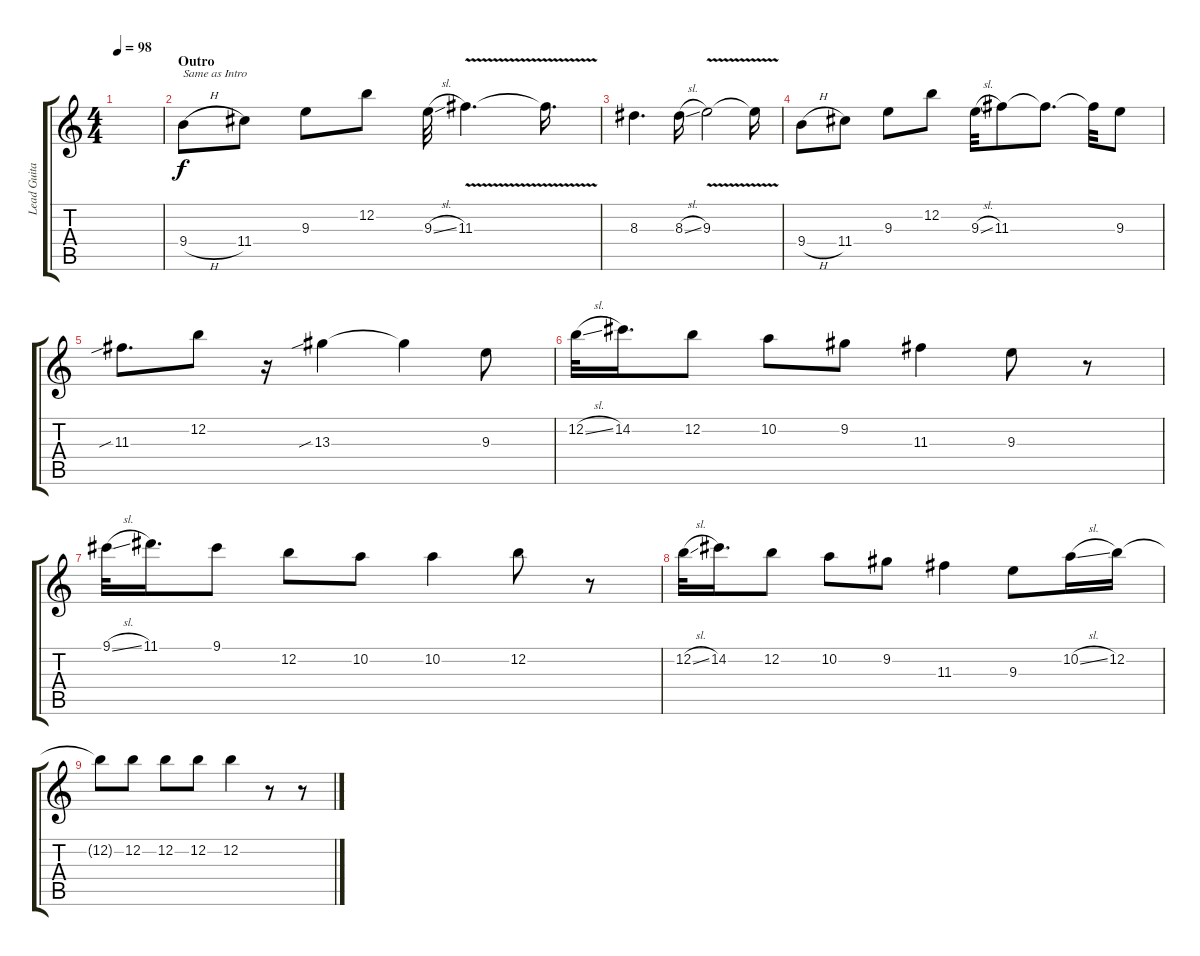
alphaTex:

\track ("Lead Guitar" "Lead Guita") {instrument acousticguitarsteel}
\staff {score tabs}
\tuning (E4 B3 G3 D3 A2 E2) {hide}
\ts (4 4)
\tempo 98
\clef g2
\ks c
|
\section ("" "Outro")
9.4{h}.8{txt "Same as Intro"} 11.4.8 9.3.8 12.2.8 9.3{sl}.32 11.3{v}.4{d} 11.3{t}.16{d} |
8.3.4{d} 8.3{sl}.16 9.3{v}.2 9.3{t}.16 |
9.4{h}.8 11.4.8 9.3.8 12.2.8 9.3{sl}.32 11.3.8 11.3{t}.8{d} 11.3{t}.32 9.3.8 |
11.3{sib}.8{d} 12.2.8 r.16 13.3{sib}.4 13.3{t}.4 9.3.8 |
12.2{sl}.32 14.2.16{d} 12.2.8 10.2.8 9.2.8 11.3.4 9.3.8 r.8 |
9.1{sl}.32 11.1.16{d} 9.1.8 12.2.8 10.2.8 10.2.4 12.2.8 r.8 |
12.2{sl}.32 14.2.16{d} 12.2.8 10.2.8 9.2.8 11.3.4 9.3.8 10.2{sl}.16 12.2.16 |
12.2{t}.8 12.2.8 12.2.8 12.2.8 12.2.4 r.8 r.8
